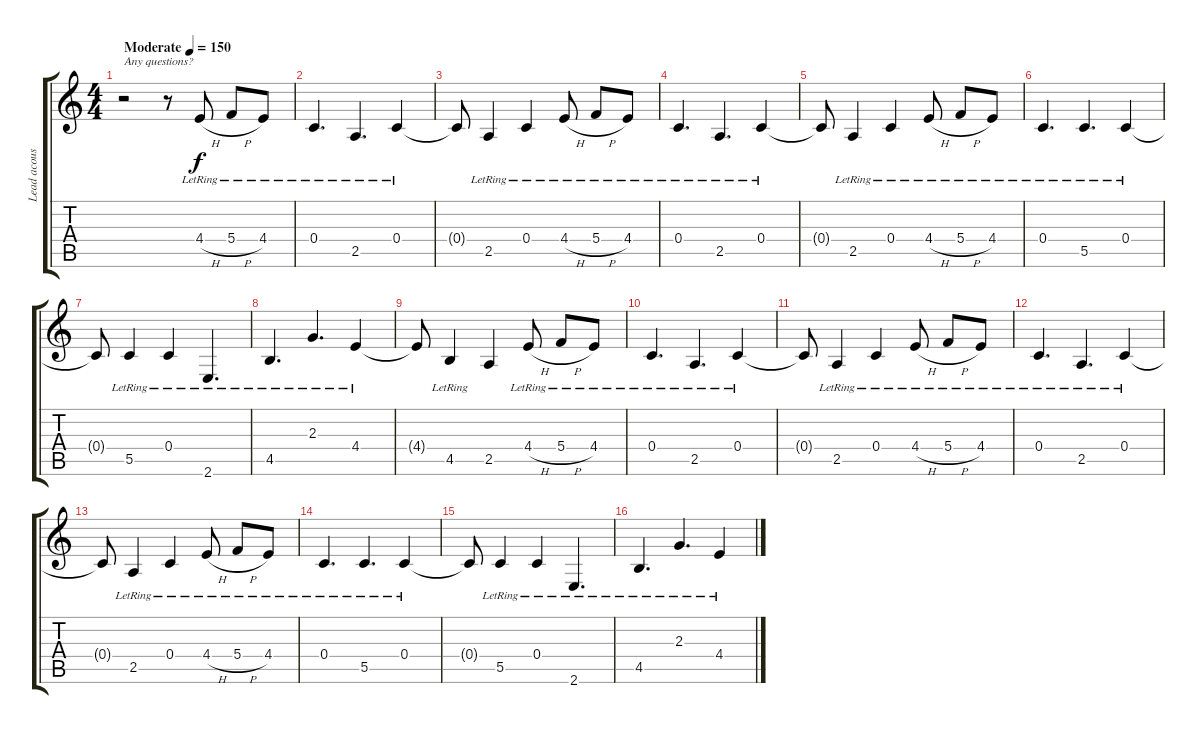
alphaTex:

\track ("Lead acoustic" "Lead acous") {instrument acousticguitarsteel}
\staff {score tabs}
\tuning (D4 A3 F3 C3 G2 D2) {hide}
\ts (4 4)
\tempo (150 "Moderate")
\clef g2
\ks c
r.2{txt "Any questions?" dy f volume 13 instrument acousticguitarnylon} r.8 4.4{h lr}.8 5.4{h lr}.8 4.4{lr}.8 |
0.4{lr}.4{d} 2.5{lr}.4{d} 0.4{lr}.4 |
0.4{t}.8 2.5{lr}.4 0.4{lr}.4 4.4{h lr}.8 5.4{h lr}.8 4.4{lr}.8 |
0.4{lr}.4{d} 2.5{lr}.4{d} 0.4{lr}.4 |
0.4{t}.8 2.5{lr}.4 0.4{lr}.4 4.4{h lr}.8 5.4{h lr}.8 4.4{lr}.8 |
0.4{lr}.4{d} 5.5{lr}.4{d} 0.4{lr}.4 |
0.4{t}.8 5.5{lr}.4 0.4{lr}.4 2.6{lr}.4{d} |
4.5{lr}.4{d} 2.3{lr}.4{d} 4.4{lr}.4 |
4.4{t}.8 4.5{lr}.4 2.5.4 4.4{h lr}.8 5.4{h lr}.8 4.4{lr}.8 |
0.4{lr}.4{d} 2.5{lr}.4{d} 0.4{lr}.4 |
0.4{t}.8 2.5{lr}.4 0.4{lr}.4 4.4{h lr}.8 5.4{h lr}.8 4.4{lr}.8 |
0.4{lr}.4{d} 2.5{lr}.4{d} 0.4{lr}.4 |
0.4{t}.8 2.5{lr}.4 0.4{lr}.4 4.4{h lr}.8 5.4{h lr}.8 4.4{lr}.8 |
0.4{lr}.4{d} 5.5{lr}.4{d} 0.4{lr}.4 |
0.4{t}.8 5.5{lr}.4 0.4{lr}.4 2.6{lr}.4{d} |
4.5{lr}.4{d} 2.3{lr}.4{d} 4.4{lr}.4
